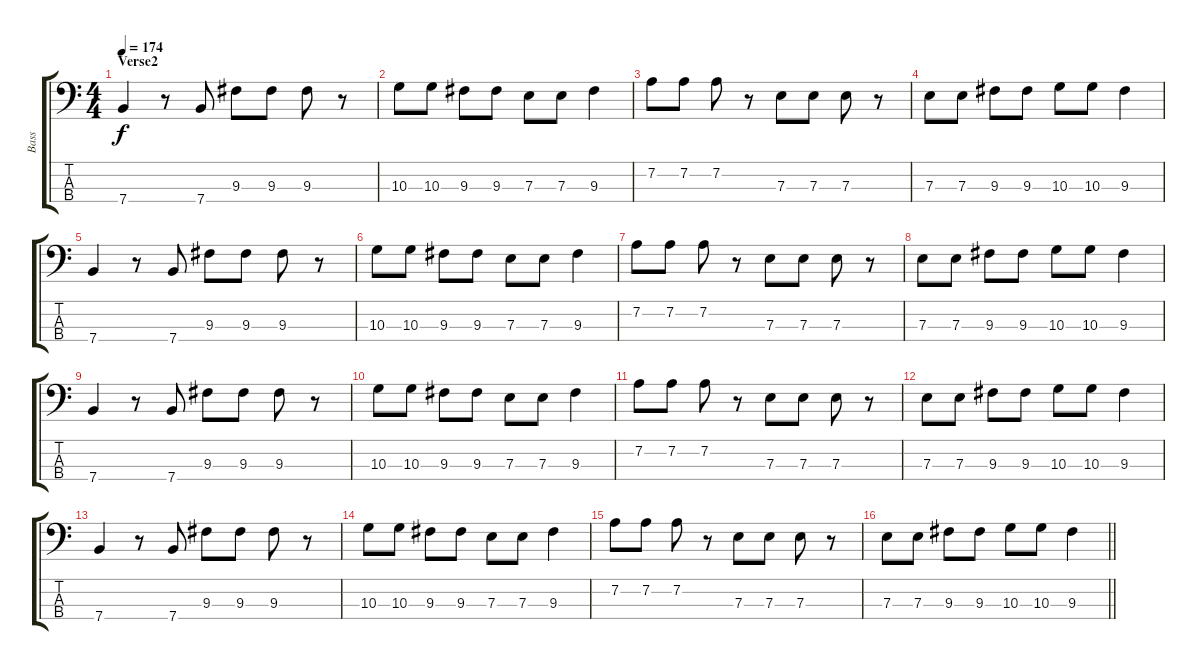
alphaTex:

\track ("Bass" "Bass") {instrument electricbassfinger}
\staff {score tabs}
\tuning (G2 D2 A1 E1) {hide}
\ts (4 4)
\section ("" "Verse2")
\tempo 174
\clef f4
\ks c
7.4.4{dy f} r.8 7.4.8 9.3.8 9.3.8 9.3.8 r.8 |
10.3.8 10.3.8 9.3.8 9.3.8 7.3.8 7.3.8 9.3.4 |
7.2.8 7.2.8 7.2.8 r.8 7.3.8 7.3.8 7.3.8 r.8 |
7.3.8 7.3.8 9.3.8 9.3.8 10.3.8 10.3.8 9.3.4 |
7.4.4 r.8 7.4.8 9.3.8 9.3.8 9.3.8 r.8 |
10.3.8 10.3.8 9.3.8 9.3.8 7.3.8 7.3.8 9.3.4 |
7.2.8 7.2.8 7.2.8 r.8 7.3.8 7.3.8 7.3.8 r.8 |
7.3.8 7.3.8 9.3.8 9.3.8 10.3.8 10.3.8 9.3.4 |
7.4.4 r.8 7.4.8 9.3.8 9.3.8 9.3.8 r.8 |
10.3.8 10.3.8 9.3.8 9.3.8 7.3.8 7.3.8 9.3.4 |
7.2.8 7.2.8 7.2.8 r.8 7.3.8 7.3.8 7.3.8 r.8 |
7.3.8 7.3.8 9.3.8 9.3.8 10.3.8 10.3.8 9.3.4 |
7.4.4 r.8 7.4.8 9.3.8 9.3.8 9.3.8 r.8 |
10.3.8 10.3.8 9.3.8 9.3.8 7.3.8 7.3.8 9.3.4 |
7.2.8 7.2.8 7.2.8 r.8 7.3.8 7.3.8 7.3.8 r.8 |
\barLineRight lightlight
7.3.8 7.3.8 9.3.8 9.3.8 10.3.8 10.3.8 9.3.4
